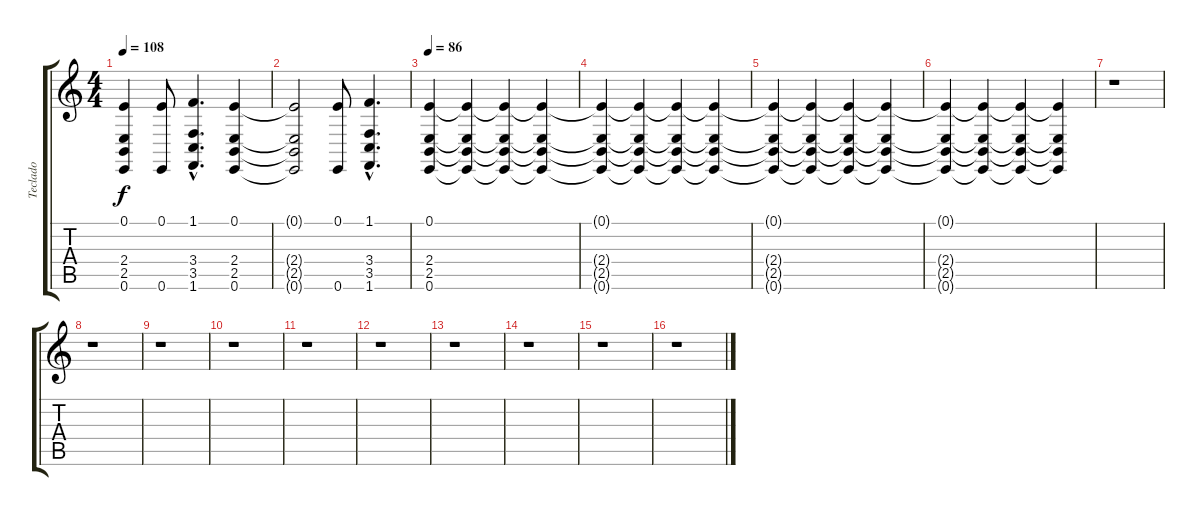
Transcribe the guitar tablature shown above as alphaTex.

\track ("Teclado" "Teclado") {instrument choiraahs}
\staff {score tabs}
\tuning (E4 B3 G3 D3 A2 E2) {hide}
\ts (4 4)
\tempo 108
\clef g2
\ks c
(0.1{t} 2.4{t} 2.5{t} 0.6{t}).4{dy f} (0.1 0.6).8 (1.1{hac} 3.4{hac} 3.5{hac} 1.6{hac}).4{d} (0.1 2.4 2.5 0.6).4 |
(0.1{t} 2.4{t} 2.5{t} 0.6{t}).2 (0.1 0.6).8 (1.1{hac} 3.4{hac} 3.5{hac} 1.6{hac}).4{d} |
\tempo 86
(0.1 2.4 2.5 0.6).4 (0.1{t} 2.4{t} 2.5{t} 0.6{t}).4 (0.1{t} 2.4{t} 2.5{t} 0.6{t}).4 (0.1{t} 2.4{t} 2.5{t} 0.6{t}).4 |
(0.1{t} 2.4{t} 2.5{t} 0.6{t}).4{volume 0} (0.1{t} 2.4{t} 2.5{t} 0.6{t}).4 (0.1{t} 2.4{t} 2.5{t} 0.6{t}).4 (0.1{t} 2.4{t} 2.5{t} 0.6{t}).4 |
(0.1{t} 2.4{t} 2.5{t} 0.6{t}).4 (0.1{t} 2.4{t} 2.5{t} 0.6{t}).4 (0.1{t} 2.4{t} 2.5{t} 0.6{t}).4 (0.1{t} 2.4{t} 2.5{t} 0.6{t}).4 |
(0.1{t} 2.4{t} 2.5{t} 0.6{t}).4 (0.1{t} 2.4{t} 2.5{t} 0.6{t}).4 (0.1{t} 2.4{t} 2.5{t} 0.6{t}).4 (0.1{t} 2.4{t} 2.5{t} 0.6{t}).4 |
r.1 |
r.1 |
r.1 |
r.1 |
r.1 |
r.1 |
r.1 |
r.1 |
r.1 |
r.1
